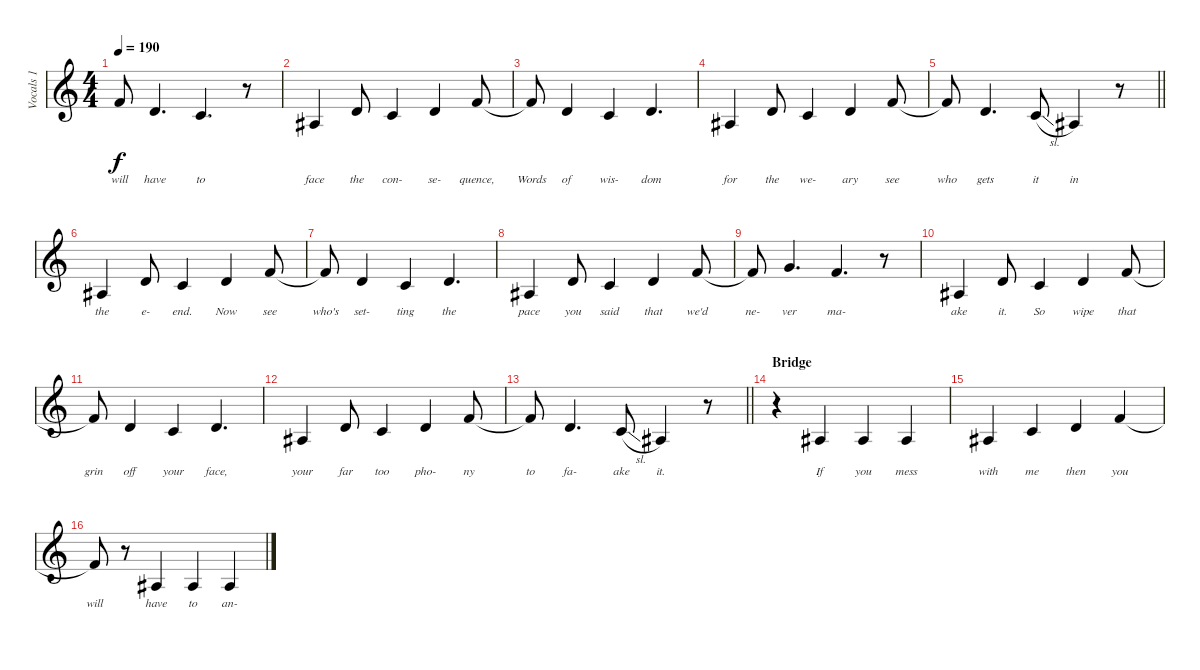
\track ("Vocals 1" "Vocals 1") {instrument harmonica}
\staff {score}
\tuning (E4 B3 G3 D3 A2 E2) {hide}
\ts (4 4)
\tempo 190
\clef g2
\ks c
1.1{t}.8{lyrics (0 "will") lyrics (1 "") lyrics (2 "") lyrics (3 "") lyrics (4 "") dy f} 3.2.4{d lyrics (0 "have") lyrics (1 "") lyrics (2 "") lyrics (3 "") lyrics (4 "")} 1.2.4{d lyrics (0 "to") lyrics (1 "") lyrics (2 "") lyrics (3 "") lyrics (4 "")} r.8 |
3.3.4{lyrics (0 "face") lyrics (1 "") lyrics (2 "") lyrics (3 "") lyrics (4 "")} 3.2.8{lyrics (0 "the") lyrics (1 "") lyrics (2 "") lyrics (3 "") lyrics (4 "")} 1.2.4{lyrics (0 "con-") lyrics (1 "") lyrics (2 "") lyrics (3 "") lyrics (4 "")} 3.2.4{lyrics (0 "se-") lyrics (1 "") lyrics (2 "") lyrics (3 "") lyrics (4 "")} 1.1.8{lyrics (0 "quence,") lyrics (1 "") lyrics (2 "") lyrics (3 "") lyrics (4 "")} |
1.1{t}.8{lyrics (0 "Words") lyrics (1 "") lyrics (2 "") lyrics (3 "") lyrics (4 "")} 3.2.4{lyrics (0 "of") lyrics (1 "") lyrics (2 "") lyrics (3 "") lyrics (4 "")} 1.2.4{lyrics (0 "wis-") lyrics (1 "") lyrics (2 "") lyrics (3 "") lyrics (4 "")} 3.2.4{d lyrics (0 "dom") lyrics (1 "") lyrics (2 "") lyrics (3 "") lyrics (4 "")} |
3.3.4{lyrics (0 "for") lyrics (1 "") lyrics (2 "") lyrics (3 "") lyrics (4 "")} 3.2.8{lyrics (0 "the") lyrics (1 "") lyrics (2 "") lyrics (3 "") lyrics (4 "")} 1.2.4{lyrics (0 "we-") lyrics (1 "") lyrics (2 "") lyrics (3 "") lyrics (4 "")} 3.2.4{lyrics (0 "ary") lyrics (1 "") lyrics (2 "") lyrics (3 "") lyrics (4 "")} 1.1.8{lyrics (0 "see") lyrics (1 "") lyrics (2 "") lyrics (3 "") lyrics (4 "")} |
\barLineRight lightlight
1.1{t}.8{lyrics (0 "who") lyrics (1 "") lyrics (2 "") lyrics (3 "") lyrics (4 "")} 3.2.4{d lyrics (0 "gets") lyrics (1 "") lyrics (2 "") lyrics (3 "") lyrics (4 "")} 5.3{sl}.8{lyrics (0 "it") lyrics (1 "") lyrics (2 "") lyrics (3 "") lyrics (4 "")} 3.3.4{lyrics (0 "in") lyrics (1 "") lyrics (2 "") lyrics (3 "") lyrics (4 "")} r.8 |
3.3.4{lyrics (0 "the") lyrics (1 "") lyrics (2 "") lyrics (3 "") lyrics (4 "")} 3.2.8{lyrics (0 "e-") lyrics (1 "") lyrics (2 "") lyrics (3 "") lyrics (4 "")} 1.2.4{lyrics (0 "end.") lyrics (1 "") lyrics (2 "") lyrics (3 "") lyrics (4 "")} 3.2.4{lyrics (0 "Now") lyrics (1 "") lyrics (2 "") lyrics (3 "") lyrics (4 "")} 1.1.8{lyrics (0 "see") lyrics (1 "") lyrics (2 "") lyrics (3 "") lyrics (4 "")} |
1.1{t}.8{lyrics (0 "who's") lyrics (1 "") lyrics (2 "") lyrics (3 "") lyrics (4 "")} 3.2.4{lyrics (0 "set-") lyrics (1 "") lyrics (2 "") lyrics (3 "") lyrics (4 "")} 1.2.4{lyrics (0 "ting") lyrics (1 "") lyrics (2 "") lyrics (3 "") lyrics (4 "")} 3.2.4{d lyrics (0 "the") lyrics (1 "") lyrics (2 "") lyrics (3 "") lyrics (4 "")} |
3.3.4{lyrics (0 "pace") lyrics (1 "") lyrics (2 "") lyrics (3 "") lyrics (4 "")} 3.2.8{lyrics (0 "you") lyrics (1 "") lyrics (2 "") lyrics (3 "") lyrics (4 "")} 1.2.4{lyrics (0 "said") lyrics (1 "") lyrics (2 "") lyrics (3 "") lyrics (4 "")} 3.2.4{lyrics (0 "that") lyrics (1 "") lyrics (2 "") lyrics (3 "") lyrics (4 "")} 1.1.8{lyrics (0 "we'd") lyrics (1 "") lyrics (2 "") lyrics (3 "") lyrics (4 "")} |
1.1{t}.8{lyrics (0 "ne-") lyrics (1 "") lyrics (2 "") lyrics (3 "") lyrics (4 "")} 3.1.4{d lyrics (0 "ver") lyrics (1 "") lyrics (2 "") lyrics (3 "") lyrics (4 "")} 1.1.4{d lyrics (0 "ma-") lyrics (1 "") lyrics (2 "") lyrics (3 "") lyrics (4 "")} r.8 |
3.3.4{lyrics (0 "ake") lyrics (1 "") lyrics (2 "") lyrics (3 "") lyrics (4 "")} 3.2.8{lyrics (0 "it.") lyrics (1 "") lyrics (2 "") lyrics (3 "") lyrics (4 "")} 1.2.4{lyrics (0 "So") lyrics (1 "") lyrics (2 "") lyrics (3 "") lyrics (4 "")} 3.2.4{lyrics (0 "wipe") lyrics (1 "") lyrics (2 "") lyrics (3 "") lyrics (4 "")} 1.1.8{lyrics (0 "that") lyrics (1 "") lyrics (2 "") lyrics (3 "") lyrics (4 "")} |
1.1{t}.8{lyrics (0 "grin") lyrics (1 "") lyrics (2 "") lyrics (3 "") lyrics (4 "")} 3.2.4{lyrics (0 "off") lyrics (1 "") lyrics (2 "") lyrics (3 "") lyrics (4 "")} 1.2.4{lyrics (0 "your") lyrics (1 "") lyrics (2 "") lyrics (3 "") lyrics (4 "")} 3.2.4{d lyrics (0 "face,") lyrics (1 "") lyrics (2 "") lyrics (3 "") lyrics (4 "")} |
3.3.4{lyrics (0 "your") lyrics (1 "") lyrics (2 "") lyrics (3 "") lyrics (4 "")} 3.2.8{lyrics (0 "far") lyrics (1 "") lyrics (2 "") lyrics (3 "") lyrics (4 "")} 1.2.4{lyrics (0 "too") lyrics (1 "") lyrics (2 "") lyrics (3 "") lyrics (4 "")} 3.2.4{lyrics (0 "pho-") lyrics (1 "") lyrics (2 "") lyrics (3 "") lyrics (4 "")} 1.1.8{lyrics (0 "ny") lyrics (1 "") lyrics (2 "") lyrics (3 "") lyrics (4 "")} |
\barLineRight lightlight
1.1{t}.8{lyrics (0 "to") lyrics (1 "") lyrics (2 "") lyrics (3 "") lyrics (4 "")} 3.2.4{d lyrics (0 "fa-") lyrics (1 "") lyrics (2 "") lyrics (3 "") lyrics (4 "")} 5.3{sl}.8{lyrics (0 "ake") lyrics (1 "") lyrics (2 "") lyrics (3 "") lyrics (4 "")} 3.3.4{lyrics (0 "it.") lyrics (1 "") lyrics (2 "") lyrics (3 "") lyrics (4 "")} r.8 |
\section ("" "Bridge")
r.4 3.3.4{lyrics (0 "If") lyrics (1 "") lyrics (2 "") lyrics (3 "") lyrics (4 "")} 3.3.4{lyrics (0 "you") lyrics (1 "") lyrics (2 "") lyrics (3 "") lyrics (4 "")} 3.3.4{lyrics (0 "mess") lyrics (1 "") lyrics (2 "") lyrics (3 "") lyrics (4 "")} |
3.3.4{lyrics (0 "with") lyrics (1 "") lyrics (2 "") lyrics (3 "") lyrics (4 "")} 5.3.4{lyrics (0 "me") lyrics (1 "") lyrics (2 "") lyrics (3 "") lyrics (4 "")} 3.2.4{lyrics (0 "then") lyrics (1 "") lyrics (2 "") lyrics (3 "") lyrics (4 "")} 6.2.4{lyrics (0 "you") lyrics (1 "") lyrics (2 "") lyrics (3 "") lyrics (4 "")} |
6.2{t}.8{lyrics (0 "will") lyrics (1 "") lyrics (2 "") lyrics (3 "") lyrics (4 "")} r.8 3.3.4{lyrics (0 "have") lyrics (1 "") lyrics (2 "") lyrics (3 "") lyrics (4 "")} 3.3.4{lyrics (0 "to") lyrics (1 "") lyrics (2 "") lyrics (3 "") lyrics (4 "")} 3.3.4{lyrics (0 "an-") lyrics (1 "") lyrics (2 "") lyrics (3 "") lyrics (4 "")}
